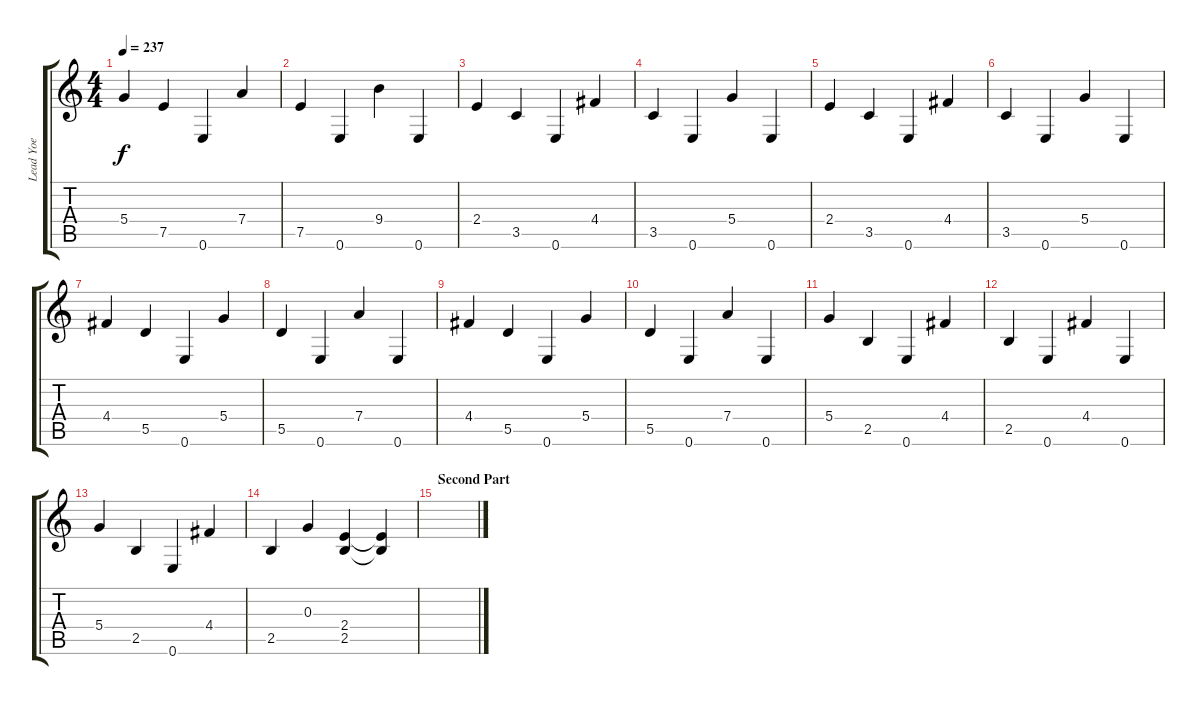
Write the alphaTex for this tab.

\track ("Lead Yoe" "Lead Yoe") {instrument overdrivenguitar}
\staff {score tabs}
\tuning (E4 B3 G3 D3 A2 E2) {hide}
\ts (4 4)
\tempo 237
\clef g2
\ks c
5.4.4{dy f} 7.5.4 0.6.4 7.4.4 |
7.5.4 0.6.4 9.4.4 0.6.4 |
2.4.4 3.5.4 0.6.4 4.4.4 |
3.5.4 0.6.4 5.4.4 0.6.4 |
2.4.4 3.5.4 0.6.4 4.4.4 |
3.5.4 0.6.4 5.4.4 0.6.4 |
4.4.4 5.5.4 0.6.4 5.4.4 |
5.5.4 0.6.4 7.4.4 0.6.4 |
4.4.4 5.5.4 0.6.4 5.4.4 |
5.5.4 0.6.4 7.4.4 0.6.4 |
5.4.4 2.5.4 0.6.4 4.4.4 |
2.5.4 0.6.4 4.4.4 0.6.4 |
5.4.4 2.5.4 0.6.4 4.4.4 |
2.5.4 0.3.4 (2.4 2.5).4 (2.4{t} 2.5{t}).4 |
\section ("" "Second Part")
